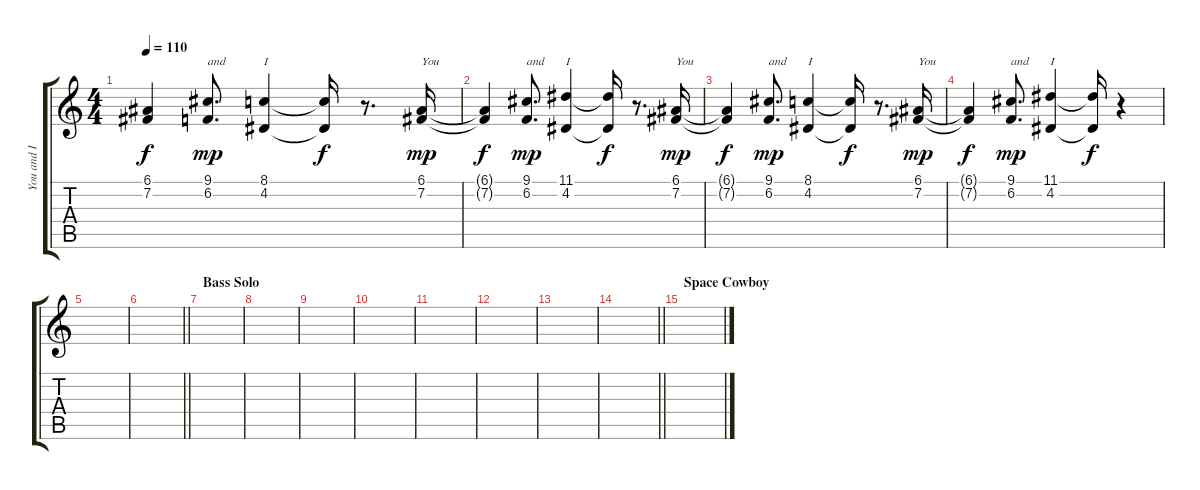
\track ("You and I (Jay Kay)" "You and I ") {instrument recorder}
\staff {score tabs}
\tuning (E4 B3 G3 D3 A2 E2) {hide}
\ts (4 4)
\tempo 110
\clef g2
\ks c
(6.1{t} 7.2{t}).4{dy f} (9.1 6.2).8{d txt "and" dy mp} (8.1 4.2).4{txt "I"} (8.1{t} 4.2{t}).16{dy f} r.8{d} (6.1 7.2).16{txt "You" dy mp} |
(6.1{t} 7.2{t}).4{dy f} (9.1 6.2).8{d txt "and" dy mp} (11.1 4.2).4{txt "I"} (11.1{t} 4.2{t}).16{dy f} r.8{d} (6.1 7.2).16{txt "You" dy mp} |
(6.1{t} 7.2{t}).4{dy f} (9.1 6.2).8{d txt "and" dy mp} (8.1 4.2).4{txt "I"} (8.1{t} 4.2{t}).16{dy f} r.8{d} (6.1 7.2).16{txt "You" dy mp} |
(6.1{t} 7.2{t}).4{dy f} (9.1 6.2).8{d txt "and" dy mp} (11.1 4.2).4{txt "I"} (11.1{t} 4.2{t}).16{dy f} r.4 |
|
\barLineRight lightlight
|
\section ("" "Bass Solo")
|
|
|
|
|
|
|
\barLineRight lightlight
|
\section ("" "Space Cowboy")
